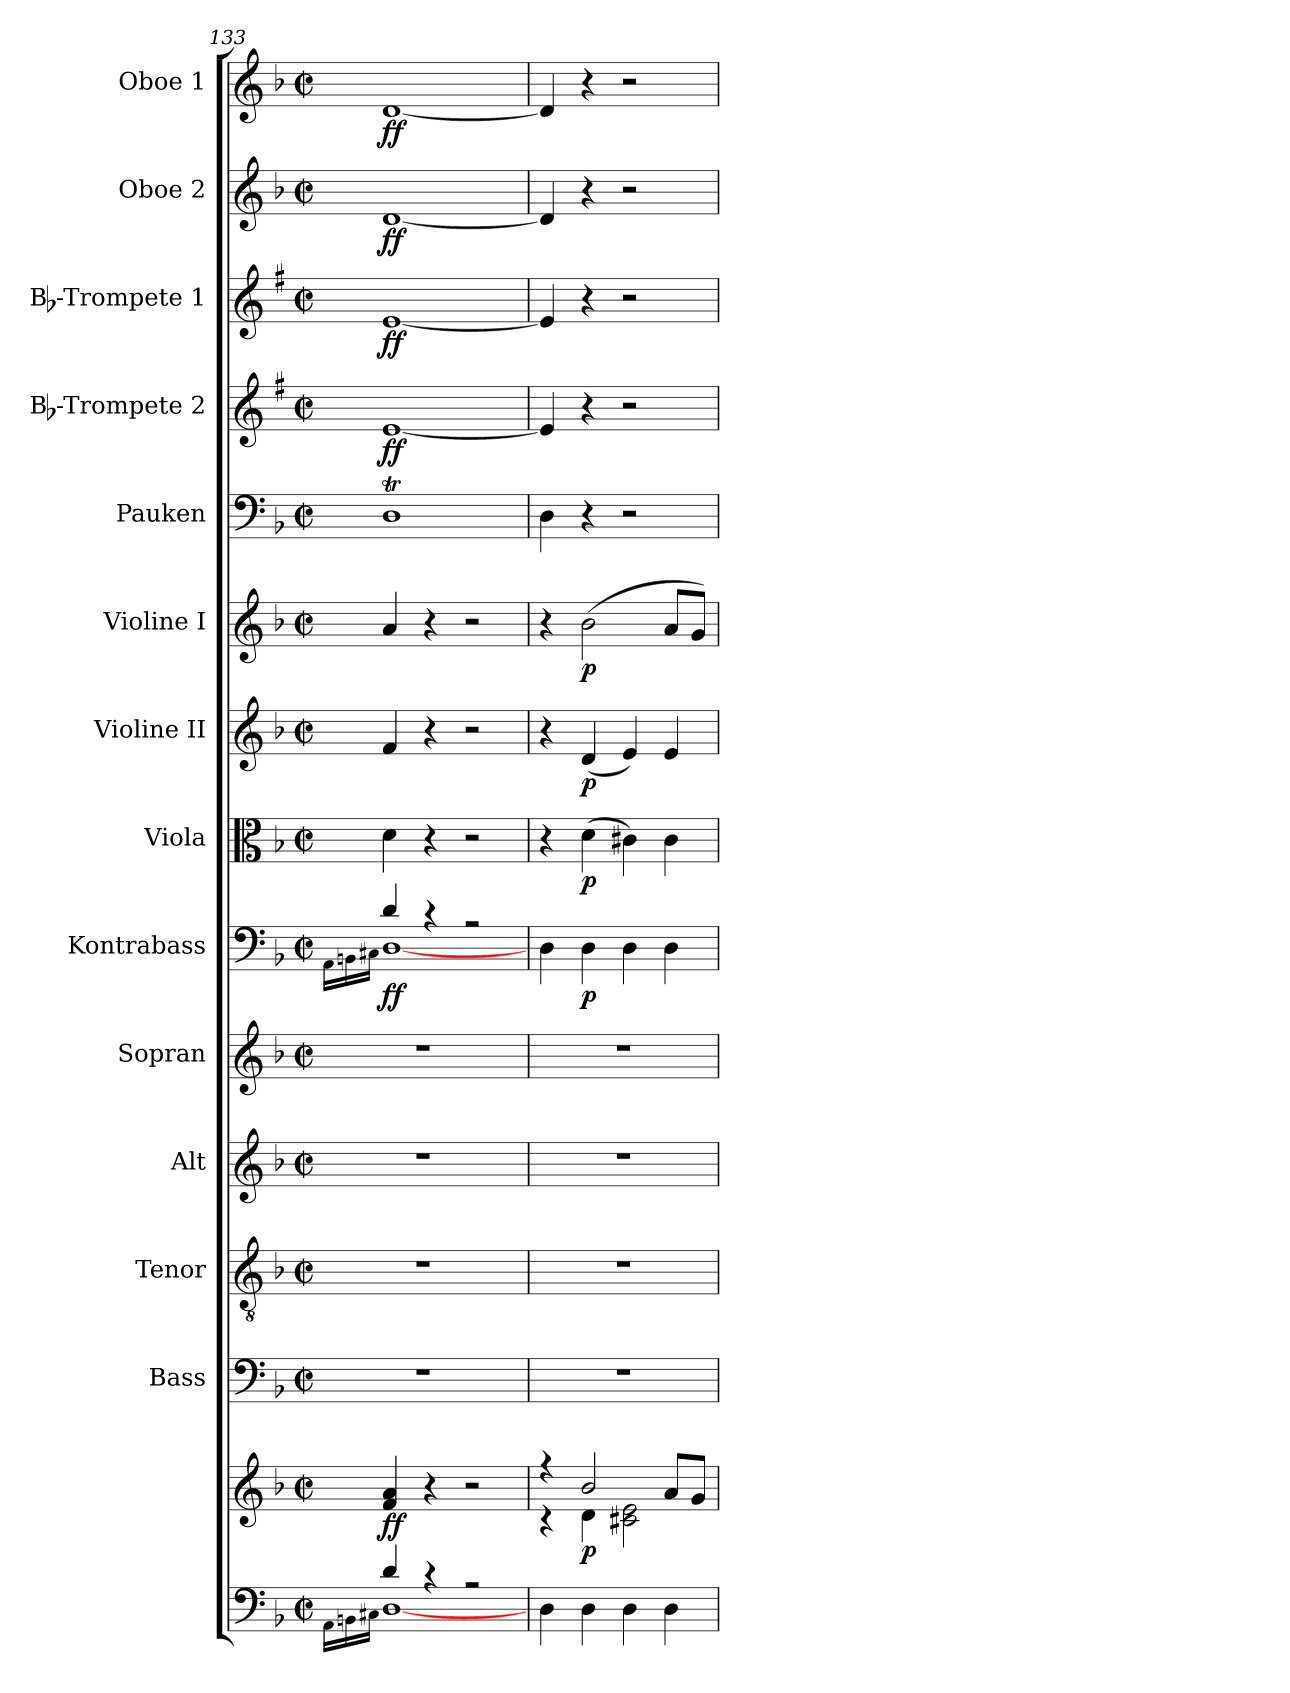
**kern	**kern	**dynam	**kern	**kern	**kern	**kern	**kern	**dynam	**kern	**dynam	**kern	**dynam	**kern	**dynam	**kern	**kern	**dynam	**kern	**dynam	**kern	**dynam	**kern	**dynam
*part14	*part14	*part14	*part13	*part12	*part11	*part10	*part9	*part9	*part8	*part8	*part7	*part7	*part6	*part6	*part5	*part4	*part4	*part3	*part3	*part2	*part2	*part1	*part1
*staff15	*staff14	*staff14/15	*staff13	*staff12	*staff11	*staff10	*staff9	*staff9	*staff8	*staff8	*staff7	*staff7	*staff6	*staff6	*staff5	*staff4	*staff4	*staff3	*staff3	*staff2	*staff2	*staff1	*staff1
*	*	*	*I"Bass	*I"Tenor	*I"Alt	*I"Sopran	*I"Kontrabass	*	*I"Viola	*	*I"Violine II	*	*I"Violine I	*	*I"Pauken	*I"Bb-Trompete 2	*	*I"Bb-Trompete 1	*	*I"Oboe 2	*	*I"Oboe 1	*
*	*	*	*I'B.	*I'T.	*I'A.	*I'S.	*I'Kb.	*	*I'Vla.	*	*I'Vl. II	*	*I'Vl. I	*	*I'Pk.	*I'Bb Trp. 2	*	*I'Bb Trp. 1	*	*I'Ob. 2	*	*I'Ob. 1	*
*clefF4	*clefG2	*	*clefF4	*clefGv2	*clefG2	*clefG2	*clefF4	*	*clefC3	*	*clefG2	*	*clefG2	*	*clefF4	*clefG2	*	*clefG2	*	*clefG2	*	*clefG2	*
*	*	*	*	*	*	*	*ITrd7c12	*	*	*	*	*	*	*	*	*ITrd1c2	*	*ITrd1c2	*	*	*	*	*
*k[b-]	*k[b-]	*	*k[b-]	*k[b-]	*k[b-]	*k[b-]	*k[b-]	*	*k[b-]	*	*k[b-]	*	*k[b-]	*	*k[b-]	*k[b-]	*	*k[b-]	*	*k[b-]	*	*k[b-]	*
*F:	*F:	*	*F:	*F:	*F:	*F:	*F:	*	*F:	*	*F:	*	*F:	*	*F:	*F:	*	*F:	*	*F:	*	*F:	*
*M2/2	*M2/2	*	*M2/2	*M2/2	*M2/2	*M2/2	*M2/2	*	*M2/2	*	*M2/2	*	*M2/2	*	*M2/2	*M2/2	*	*M2/2	*	*M2/2	*	*M2/2	*
*met(c|)	*met(c|)	*	*met(c|)	*met(c|)	*met(c|)	*met(c|)	*met(c|)	*	*met(c|)	*	*met(c|)	*	*met(c|)	*	*met(c|)	*met(c|)	*	*met(c|)	*	*met(c|)	*	*met(c|)	*
=133	=133	=133	=133	=133	=133	=133	=133	=133	=133	=133	=133	=133	=133	=133	=133	=133	=133	=133	=133	=133	=133	=133	=133
*^	*	*	*	*	*	*	*^	*	*	*	*	*	*	*	*	*	*	*	*	*	*	*	*
.	16qAA\LL	.	.	.	.	.	.	.	16qAAA\LL	.	.	.	.	.	.	.	.	.	.	.	.	.	.	.	.
.	16qBBn\	.	.	.	.	.	.	.	16qBBBn\	.	.	.	.	.	.	.	.	.	.	.	.	.	.	.	.
.	16qC#X\JJ	.	.	.	.	.	.	.	16qCC#X\JJ	.	.	.	.	.	.	.	.	.	.	.	.	.	.	.	.
!	!	!	!LO:DY:b	!	!	!	!	!	!	!LO:DY:b	!	!	!	!	!	!	!	!	!LO:DY:b	!	!LO:DY:b	!	!LO:DY:b	!	!LO:DY:b
4d/	[<1D	4f/ 4a/	ff	1r	1r	1r	1r	4D/	[<1DD	ff	4d\	.	4f/	.	4a/	.	1DT	[1d	ff	[1d	ff	[1d	ff	[1d	ff
4rc	.	4r	.	.	.	.	.	4rc	.	.	4r	.	4r	.	4r	.	.	.	.	.	.	.	.	.	.
2rA	.	2r	.	.	.	.	.	2rA	.	.	2r	.	2r	.	2r	.	.	.	.	.	.	.	.	.	.
*v	*v	*	*	*	*	*	*	*v	*v	*	*	*	*	*	*	*	*	*	*	*	*	*	*	*	*
=134	=134	=134	=134	=134	=134	=134	=134	=134	=134	=134	=134	=134	=134	=134	=134	=134	=134	=134	=134	=134	=134	=134	=134
*	*^	*	*	*	*	*	*	*	*	*	*	*	*	*	*	*	*	*	*	*	*	*	*
4D\	4r	4r	.	1r	1r	1r	1r	4DD\	.	4r	.	4r	.	4r	.	4D\	4d/]	.	4d/]	.	4d/]	.	4d/]	.
!	!	!	!LO:DY:b	!	!	!	!	!	!LO:DY:b	!	!LO:DY:b	!	!LO:DY:b	!	!LO:DY:b	!	!	!	!	!	!	!	!	!
4D\	2b-/	4d\	p	.	.	.	.	4DD\	p	(>4d\	p	(<4d/	p	(>2b-\	p	4r	4r	.	4r	.	4r	.	4r	.
4D\	.	2c#X\ 2e\	.	.	.	.	.	4DD\	.	4c#X\)	.	4e/)	.	.	.	2r	2r	.	2r	.	2r	.	2r	.
4D\	8a/L	.	.	.	.	.	.	4DD\	.	4c#\	.	4e/	.	8a/L	.	.	.	.	.	.	.	.	.	.
.	8g/J	.	.	.	.	.	.	.	.	.	.	.	.	8g/J)	.	.	.	.	.	.	.	.	.	.
*	*v	*v	*	*	*	*	*	*	*	*	*	*	*	*	*	*	*	*	*	*	*	*	*	*
=	=	=	=	=	=	=	=	=	=	=	=	=	=	=	=	=	=	=	=	=	=	=	=
*-	*-	*-	*-	*-	*-	*-	*-	*-	*-	*-	*-	*-	*-	*-	*-	*-	*-	*-	*-	*-	*-	*-	*-
